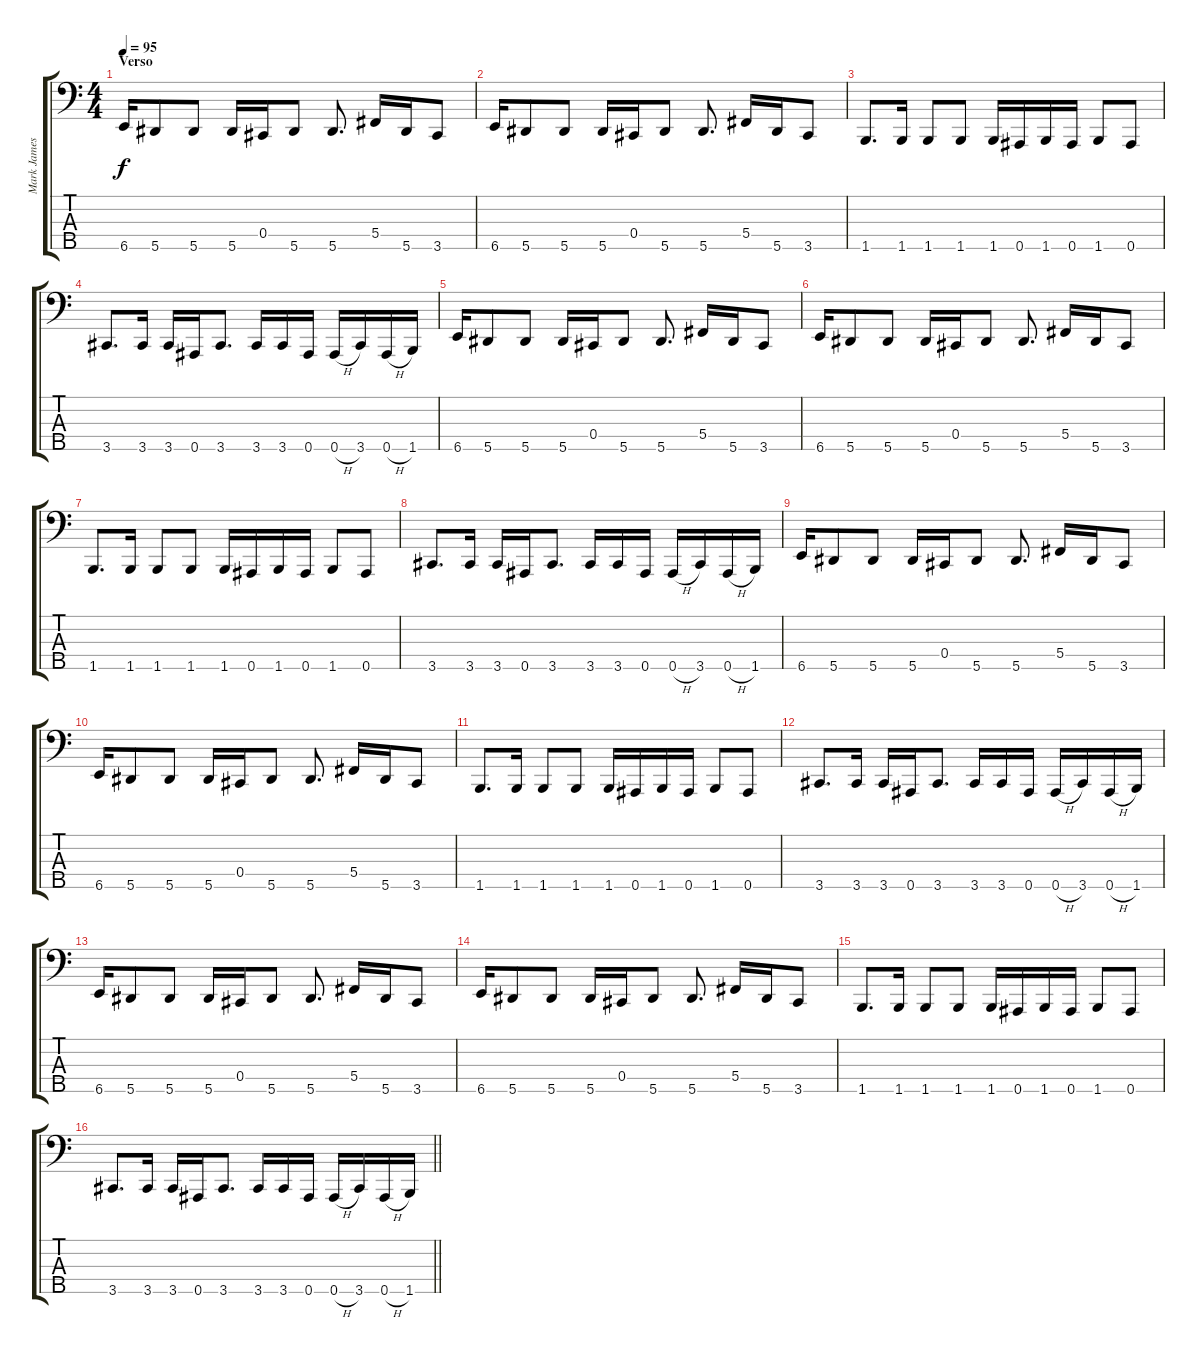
\track ("Mark James" "Mark James") {instrument electricbassfinger}
\staff {score tabs}
\tuning (Gb2 Db2 Ab1 Db1 Bb0) {hide}
\ts (4 4)
\section ("" "Verso")
\tempo 95
\clef f4
\ks c
6.5.16{dy f} 5.5.8 5.5.8 5.5.16 0.4.16 5.5.8 5.5.8{d} 5.4.16 5.5.16 3.5.8 |
6.5.16 5.5.8 5.5.8 5.5.16 0.4.16 5.5.8 5.5.8{d} 5.4.16 5.5.16 3.5.8 |
1.5.8{d} 1.5.16 1.5.8 1.5.8 1.5.16 0.5.16 1.5.16 0.5.16 1.5.8 0.5.8 |
3.5.8{d} 3.5.16 3.5.16 0.5.16 3.5.8{d} 3.5.16 3.5.16 0.5.16 0.5{h}.16 3.5.16 0.5{h}.16 1.5.16 |
6.5.16 5.5.8 5.5.8 5.5.16 0.4.16 5.5.8 5.5.8{d} 5.4.16 5.5.16 3.5.8 |
6.5.16 5.5.8 5.5.8 5.5.16 0.4.16 5.5.8 5.5.8{d} 5.4.16 5.5.16 3.5.8 |
1.5.8{d} 1.5.16 1.5.8 1.5.8 1.5.16 0.5.16 1.5.16 0.5.16 1.5.8 0.5.8 |
3.5.8{d} 3.5.16 3.5.16 0.5.16 3.5.8{d} 3.5.16 3.5.16 0.5.16 0.5{h}.16 3.5.16 0.5{h}.16 1.5.16 |
6.5.16 5.5.8 5.5.8 5.5.16 0.4.16 5.5.8 5.5.8{d} 5.4.16 5.5.16 3.5.8 |
6.5.16 5.5.8 5.5.8 5.5.16 0.4.16 5.5.8 5.5.8{d} 5.4.16 5.5.16 3.5.8 |
1.5.8{d} 1.5.16 1.5.8 1.5.8 1.5.16 0.5.16 1.5.16 0.5.16 1.5.8 0.5.8 |
3.5.8{d} 3.5.16 3.5.16 0.5.16 3.5.8{d} 3.5.16 3.5.16 0.5.16 0.5{h}.16 3.5.16 0.5{h}.16 1.5.16 |
6.5.16 5.5.8 5.5.8 5.5.16 0.4.16 5.5.8 5.5.8{d} 5.4.16 5.5.16 3.5.8 |
6.5.16 5.5.8 5.5.8 5.5.16 0.4.16 5.5.8 5.5.8{d} 5.4.16 5.5.16 3.5.8 |
1.5.8{d} 1.5.16 1.5.8 1.5.8 1.5.16 0.5.16 1.5.16 0.5.16 1.5.8 0.5.8 |
\barLineRight lightlight
3.5.8{d} 3.5.16 3.5.16 0.5.16 3.5.8{d} 3.5.16 3.5.16 0.5.16 0.5{h}.16 3.5.16 0.5{h}.16 1.5.16
